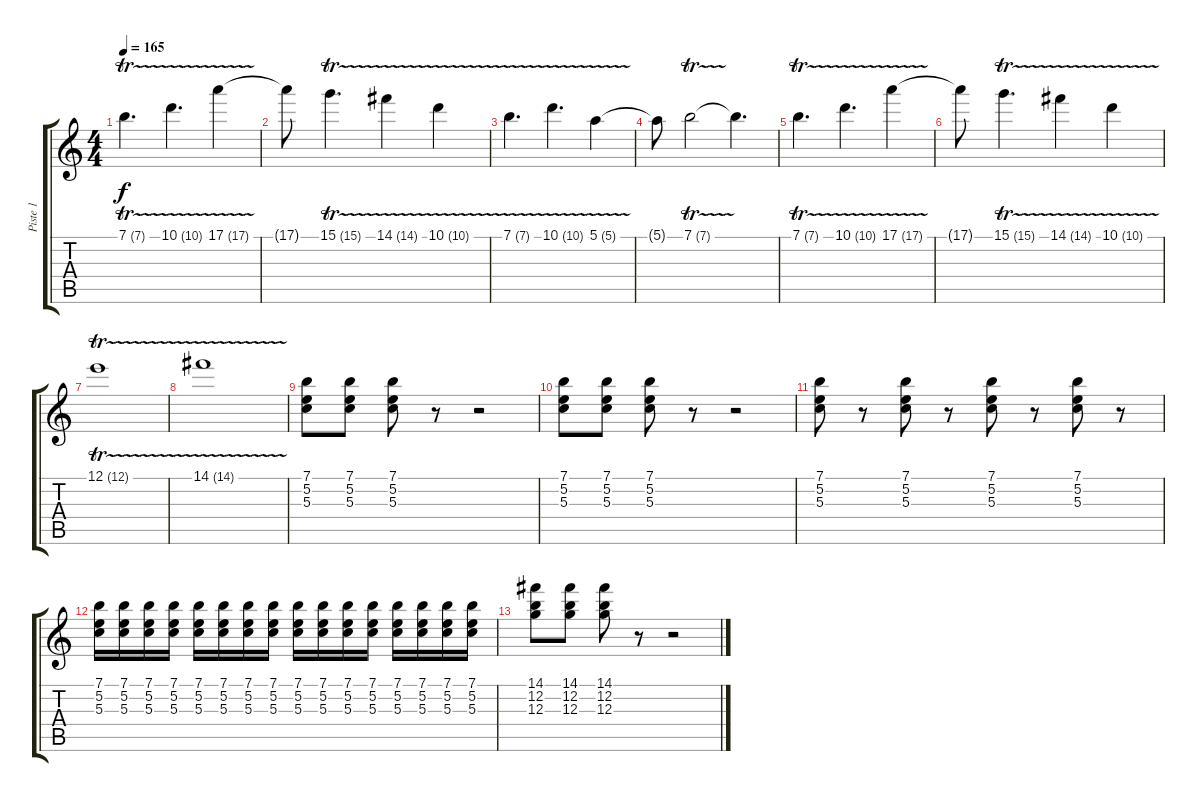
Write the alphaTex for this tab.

\track ("Piste 1" "Piste 1") {instrument overdrivenguitar}
\staff {score tabs}
\tuning (E4 B3 G3 D3 A2 D2) {hide}
\ts (4 4)
\tempo 165
\clef g2
\ks c
7.1{tr (7 16)}.4{d dy f} 10.1{tr (10 16)}.4{d} 17.1{tr (17 16)}.4 |
17.1{t}.8 15.1{tr (15 16)}.4{d} 14.1{tr (14 16)}.4 10.1{tr (10 16)}.4 |
7.1{tr (7 16)}.4{d} 10.1{tr (10 16)}.4{d} 5.1{tr (5 16)}.4 |
5.1{t}.8 7.1{tr (7 16)}.2 7.1{t}.4{d} |
7.1{tr (7 16)}.4{d} 10.1{tr (10 16)}.4{d} 17.1{tr (17 16)}.4 |
17.1{t}.8 15.1{tr (15 16)}.4{d} 14.1{tr (14 16)}.4 10.1{tr (10 16)}.4 |
12.1{tr (12 16)}.1 |
14.1{tr (14 16)}.1 |
(7.1 5.2 5.3).8 (7.1 5.2 5.3).8 (7.1 5.2 5.3).8 r.8 r.2 |
(7.1 5.2 5.3).8 (7.1 5.2 5.3).8 (7.1 5.2 5.3).8 r.8 r.2 |
(7.1 5.2 5.3).8 r.8 (7.1 5.2 5.3).8 r.8 (7.1 5.2 5.3).8 r.8 (7.1 5.2 5.3).8 r.8 |
(7.1 5.2 5.3).16 (7.1 5.2 5.3).16 (7.1 5.2 5.3).16 (7.1 5.2 5.3).16 (7.1 5.2 5.3).16 (7.1 5.2 5.3).16 (7.1 5.2 5.3).16 (7.1 5.2 5.3).16 (7.1 5.2 5.3).16 (7.1 5.2 5.3).16 (7.1 5.2 5.3).16 (7.1 5.2 5.3).16 (7.1 5.2 5.3).16 (7.1 5.2 5.3).16 (7.1 5.2 5.3).16 (7.1 5.2 5.3).16 |
(14.1 12.2 12.3).8 (14.1 12.2 12.3).8 (14.1 12.2 12.3).8 r.8 r.2
